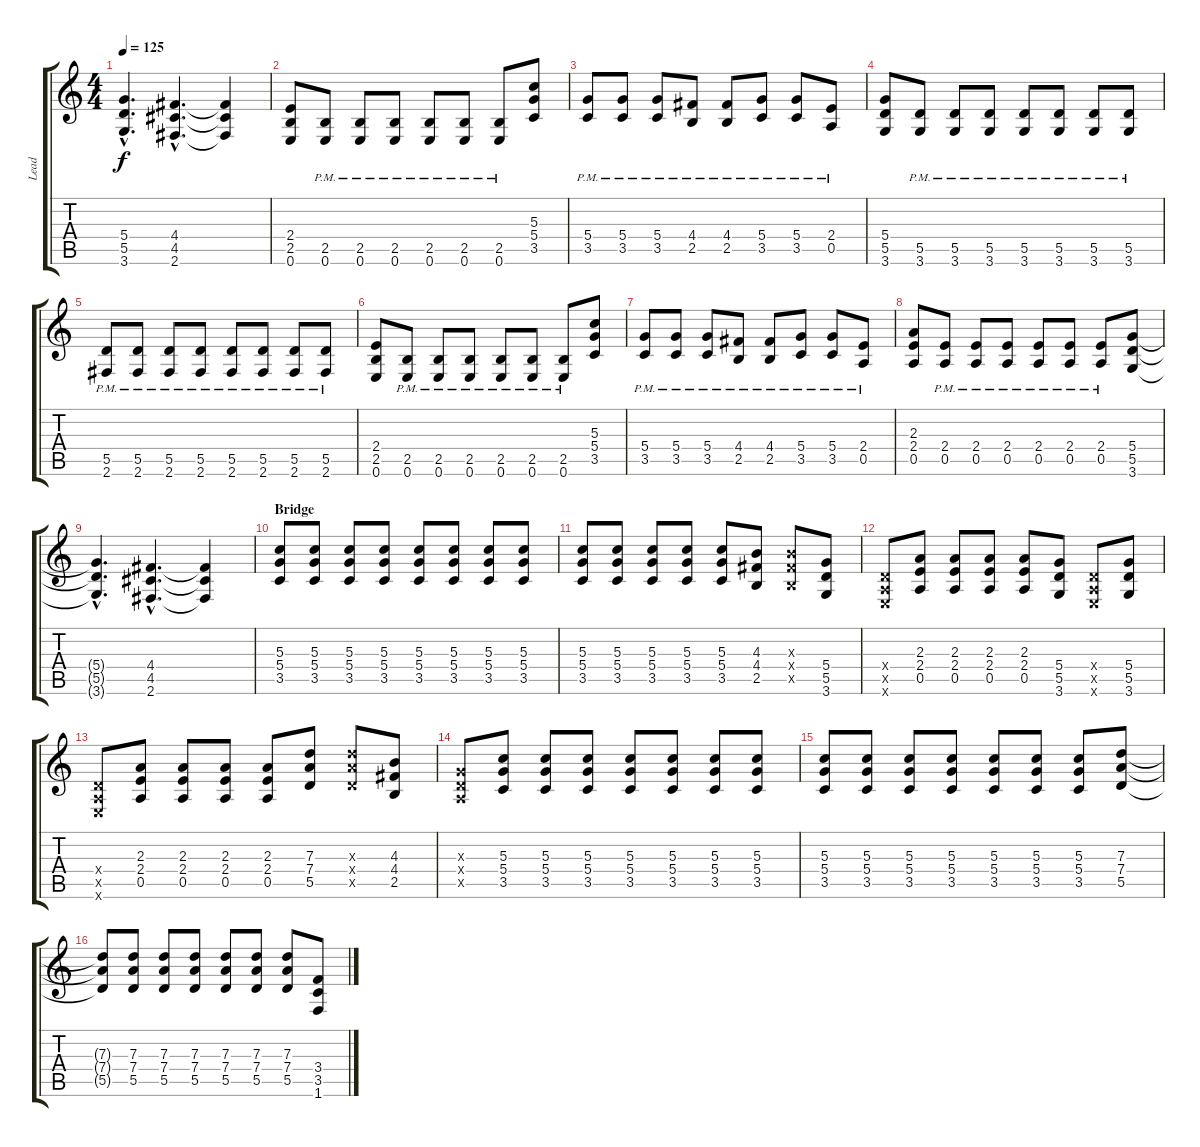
\track ("Lead" "Lead") {instrument distortionguitar}
\staff {score tabs}
\tuning (E4 B3 G3 D3 A2 E2) {hide}
\ts (4 4)
\tempo 125
\clef g2
\ks c
(5.4{hac t} 5.5{hac t} 3.6{hac t}).4{d dy f} (4.4{hac} 4.5{hac} 2.6{hac}).4{d} (4.4{t} 4.5{t} 2.6{t}).4 |
(2.4 2.5 0.6).8 (2.5{pm} 0.6{pm}).8 (2.5{pm} 0.6{pm}).8 (2.5{pm} 0.6{pm}).8 (2.5{pm} 0.6{pm}).8 (2.5{pm} 0.6{pm}).8 (2.5{pm} 0.6{pm}).8 (5.3 5.4 3.5).8 |
(5.4{pm} 3.5{pm}).8 (5.4{pm} 3.5{pm}).8 (5.4{pm} 3.5{pm}).8 (4.4{pm} 2.5{pm}).8 (4.4{pm} 2.5{pm}).8 (5.4{pm} 3.5{pm}).8 (5.4{pm} 3.5{pm}).8 (2.4{pm} 0.5{pm}).8 |
(5.4 5.5 3.6).8 (5.5{pm} 3.6{pm}).8 (5.5{pm} 3.6{pm}).8 (5.5{pm} 3.6{pm}).8 (5.5{pm} 3.6{pm}).8 (5.5{pm} 3.6{pm}).8 (5.5{pm} 3.6{pm}).8 (5.5{pm} 3.6{pm}).8 |
(5.5{pm} 2.6{pm}).8 (5.5{pm} 2.6{pm}).8 (5.5{pm} 2.6{pm}).8 (5.5{pm} 2.6{pm}).8 (5.5{pm} 2.6{pm}).8 (5.5{pm} 2.6{pm}).8 (5.5{pm} 2.6{pm}).8 (5.5{pm} 2.6{pm}).8 |
(2.4 2.5 0.6).8 (2.5{pm} 0.6{pm}).8 (2.5{pm} 0.6{pm}).8 (2.5{pm} 0.6{pm}).8 (2.5{pm} 0.6{pm}).8 (2.5{pm} 0.6{pm}).8 (2.5{pm} 0.6{pm}).8 (5.3 5.4 3.5).8 |
(5.4{pm} 3.5{pm}).8 (5.4{pm} 3.5{pm}).8 (5.4{pm} 3.5{pm}).8 (4.4{pm} 2.5{pm}).8 (4.4{pm} 2.5{pm}).8 (5.4{pm} 3.5{pm}).8 (5.4{pm} 3.5{pm}).8 (2.4{pm} 0.5{pm}).8 |
(2.3 2.4 0.5).8 (2.4{pm} 0.5{pm}).8 (2.4{pm} 0.5{pm}).8 (2.4{pm} 0.5{pm}).8 (2.4{pm} 0.5{pm}).8 (2.4{pm} 0.5{pm}).8 (2.4{pm} 0.5{pm}).8 (5.4 5.5 3.6).8 |
(5.4{hac t} 5.5{hac t} 3.6{hac t}).4{d} (4.4{hac} 4.5{hac} 2.6{hac}).4{d} (4.4{t} 4.5{t} 2.6{t}).4 |
\section ("" "Bridge")
(5.3 5.4 3.5).8 (5.3 5.4 3.5).8 (5.3 5.4 3.5).8 (5.3 5.4 3.5).8 (5.3 5.4 3.5).8 (5.3 5.4 3.5).8 (5.3 5.4 3.5).8 (5.3 5.4 3.5).8 |
(5.3 5.4 3.5).8 (5.3 5.4 3.5).8 (5.3 5.4 3.5).8 (5.3 5.4 3.5).8 (5.3 5.4 3.5).8 (4.3 4.4 2.5).8 (4.3{x} 4.4{x} 2.5{x}).8 (5.4 5.5 3.6).8 |
(0.4{x} 0.5{x} 0.6{x}).8 (2.3 2.4 0.5).8 (2.3 2.4 0.5).8 (2.3 2.4 0.5).8 (2.3 2.4 0.5).8 (5.4 5.5 3.6).8 (0.4{x} 0.5{x} 0.6{x}).8 (5.4 5.5 3.6).8 |
(0.4{x} 0.5{x} 0.6{x}).8 (2.3 2.4 0.5).8 (2.3 2.4 0.5).8 (2.3 2.4 0.5).8 (2.3 2.4 0.5).8 (7.3 7.4 5.5).8 (7.3{x} 7.4{x} 5.5{x}).8 (4.3 4.4 2.5).8 |
(0.3{x} 0.4{x} 0.5{x}).8 (5.3 5.4 3.5).8 (5.3 5.4 3.5).8 (5.3 5.4 3.5).8 (5.3 5.4 3.5).8 (5.3 5.4 3.5).8 (5.3 5.4 3.5).8 (5.3 5.4 3.5).8 |
(5.3 5.4 3.5).8 (5.3 5.4 3.5).8 (5.3 5.4 3.5).8 (5.3 5.4 3.5).8 (5.3 5.4 3.5).8 (5.3 5.4 3.5).8 (5.3 5.4 3.5).8 (7.3 7.4 5.5).8 |
(7.3{t} 7.4{t} 5.5{t}).8 (7.3 7.4 5.5).8 (7.3 7.4 5.5).8 (7.3 7.4 5.5).8 (7.3 7.4 5.5).8 (7.3 7.4 5.5).8 (7.3 7.4 5.5).8 (3.4 3.5 1.6).8
